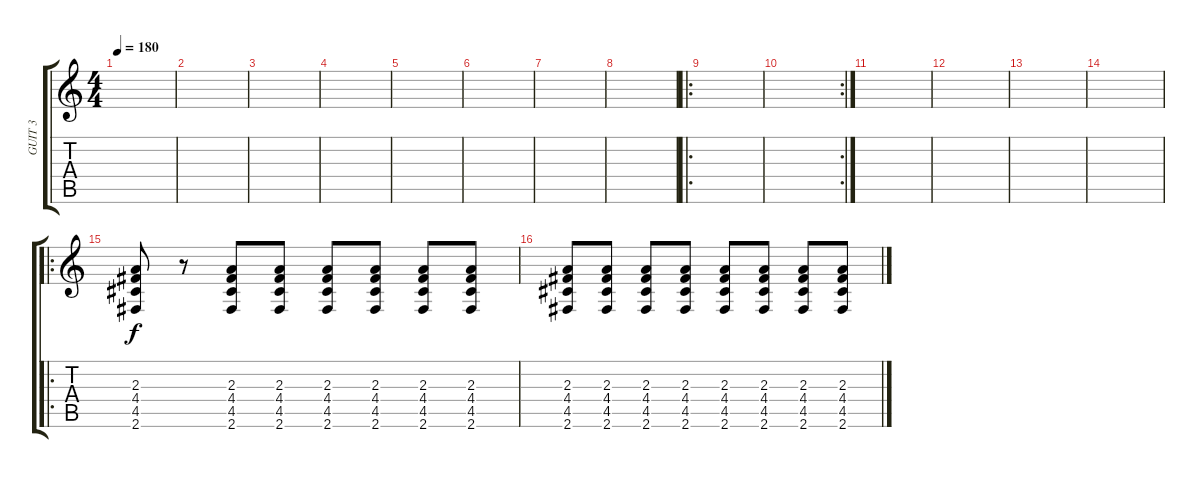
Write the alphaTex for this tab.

\track ("GUIT 3" "GUIT 3") {instrument distortionguitar}
\staff {score tabs}
\tuning (E4 B3 G3 D3 A2 E2) {hide}
\ts (4 4)
\tempo 180
\clef g2
\ks c
|
|
|
|
|
|
|
|
\ro
|
\rc 2
|
|
|
|
|
\ro
(2.3 4.4 4.5 2.6).8 r.8 (2.3 4.4 4.5 2.6).8 (2.3 4.4 4.5 2.6).8 (2.3 4.4 4.5 2.6).8 (2.3 4.4 4.5 2.6).8 (2.3 4.4 4.5 2.6).8 (2.3 4.4 4.5 2.6).8 |
(2.3 4.4 4.5 2.6).8 (2.3 4.4 4.5 2.6).8 (2.3 4.4 4.5 2.6).8 (2.3 4.4 4.5 2.6).8 (2.3 4.4 4.5 2.6).8 (2.3 4.4 4.5 2.6).8 (2.3 4.4 4.5 2.6).8 (2.3 4.4 4.5 2.6).8
